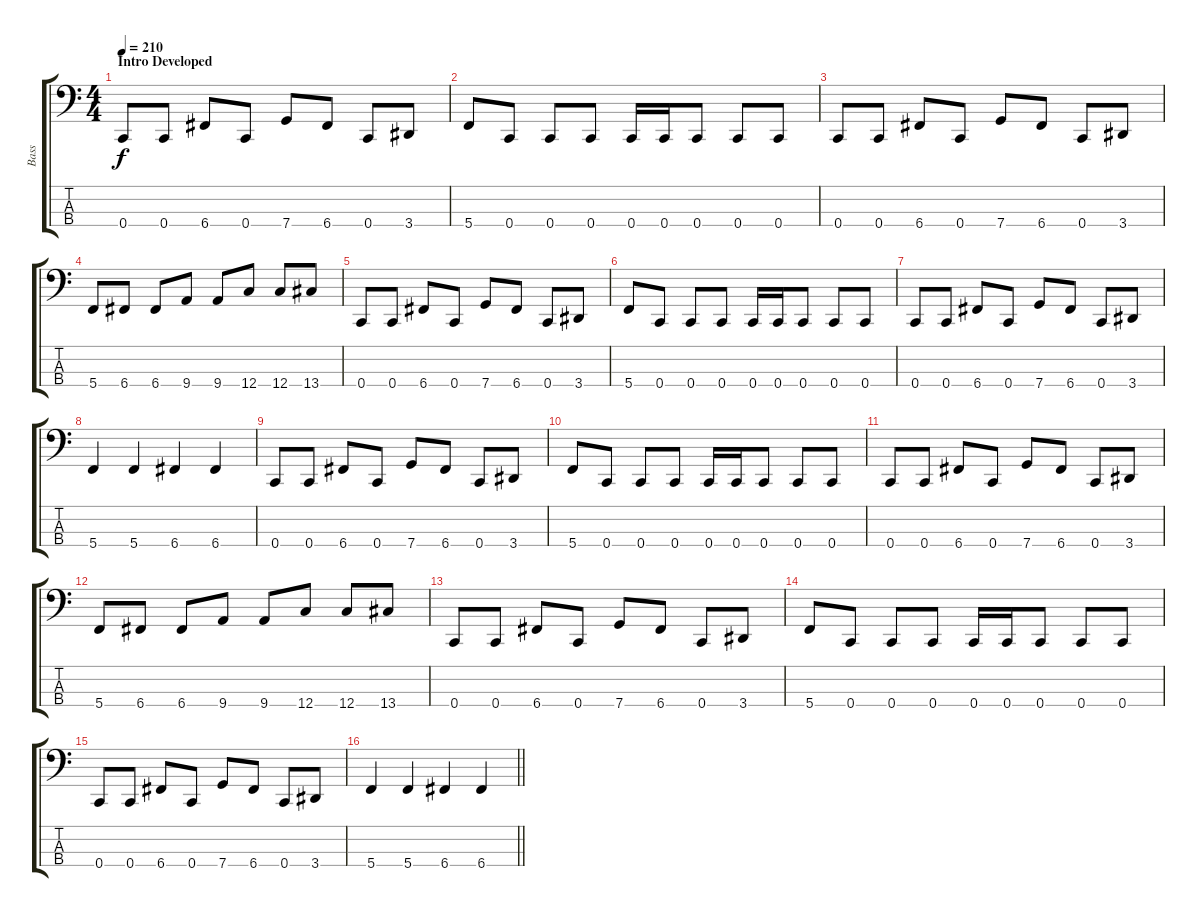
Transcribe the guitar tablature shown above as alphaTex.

\track ("Bass" "Bass") {instrument electricbasspick}
\staff {score tabs}
\tuning (Eb2 Bb1 F1 C1) {hide}
\ts (4 4)
\section ("" "Intro Developed")
\tempo 210
\clef f4
\ks c
0.4.8{dy f} 0.4.8 6.4.8 0.4.8 7.4.8 6.4.8 0.4.8 3.4.8 |
5.4.8 0.4.8 0.4.8 0.4.8 0.4.16 0.4.16 0.4.8 0.4.8 0.4.8 |
0.4.8 0.4.8 6.4.8 0.4.8 7.4.8 6.4.8 0.4.8 3.4.8 |
5.4.8 6.4.8 6.4.8 9.4.8 9.4.8 12.4.8 12.4.8 13.4.8 |
0.4.8 0.4.8 6.4.8 0.4.8 7.4.8 6.4.8 0.4.8 3.4.8 |
5.4.8 0.4.8 0.4.8 0.4.8 0.4.16 0.4.16 0.4.8 0.4.8 0.4.8 |
0.4.8 0.4.8 6.4.8 0.4.8 7.4.8 6.4.8 0.4.8 3.4.8 |
5.4.4 5.4.4 6.4.4 6.4.4 |
0.4.8 0.4.8 6.4.8 0.4.8 7.4.8 6.4.8 0.4.8 3.4.8 |
5.4.8 0.4.8 0.4.8 0.4.8 0.4.16 0.4.16 0.4.8 0.4.8 0.4.8 |
0.4.8 0.4.8 6.4.8 0.4.8 7.4.8 6.4.8 0.4.8 3.4.8 |
5.4.8 6.4.8 6.4.8 9.4.8 9.4.8 12.4.8 12.4.8 13.4.8 |
0.4.8 0.4.8 6.4.8 0.4.8 7.4.8 6.4.8 0.4.8 3.4.8 |
5.4.8 0.4.8 0.4.8 0.4.8 0.4.16 0.4.16 0.4.8 0.4.8 0.4.8 |
0.4.8 0.4.8 6.4.8 0.4.8 7.4.8 6.4.8 0.4.8 3.4.8 |
\barLineRight lightlight
5.4.4 5.4.4 6.4.4 6.4.4
